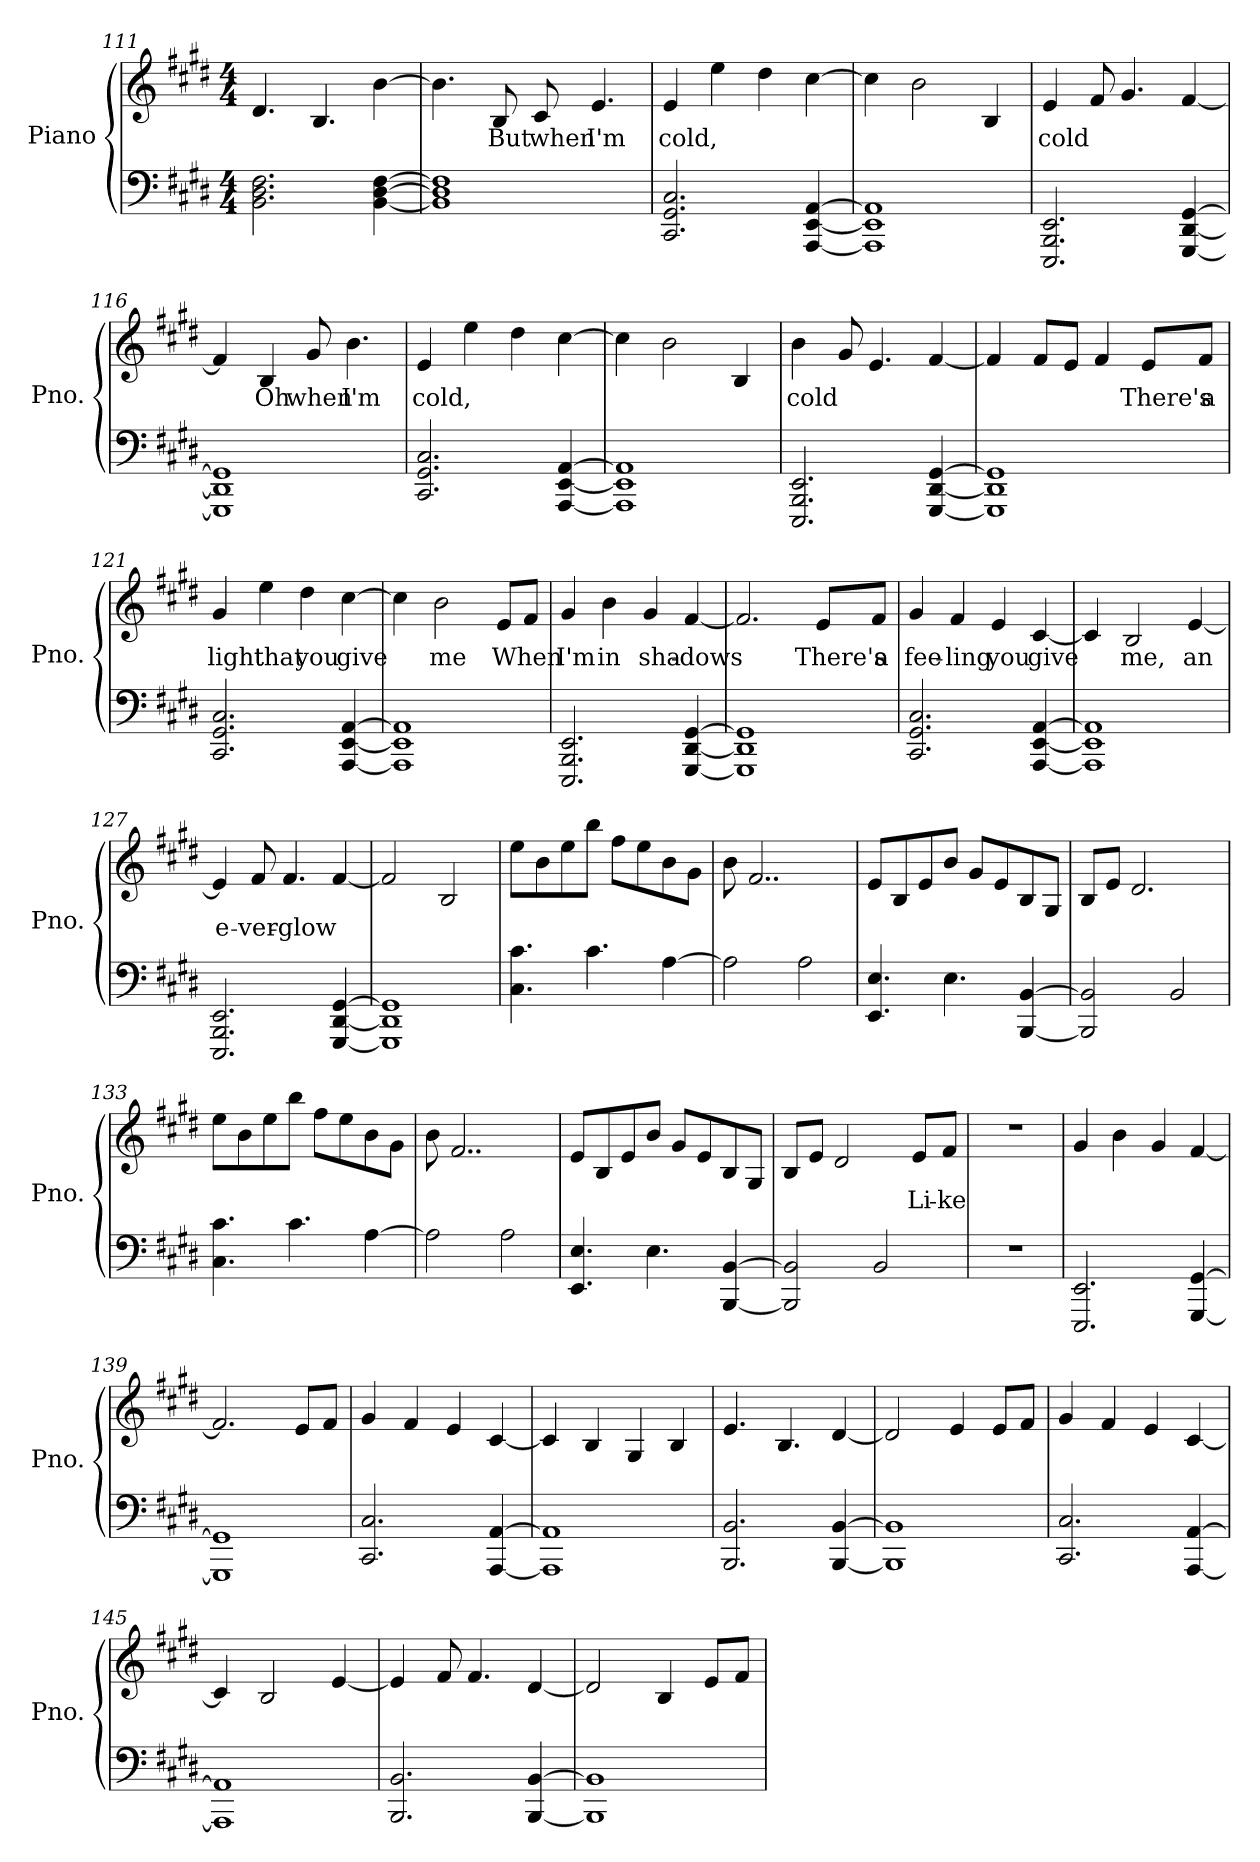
**kern	**kern	**text
*part1	*part1	*part1
*staff2	*staff1	*staff1
*I"Piano	*	*
*I'Pno.	*	*
*clefF4	*clefG2	*
*k[f#c#g#d#]	*k[f#c#g#d#]	*
*M4/4	*M4/4	*
=111	=111	=111
2.BB\ 2.D#\ 2.F#\	4.d#/	.
.	4.B/	.
[4BB\ [4D#\ [4F#\	[4b\	.
=112	=112	=112
1BB] 1D#] 1F#]	4.b\]	.
.	8B/	But
.	8c#/	when
.	4.e/	I'm
!!LO:LB:g=z
=113	=113	=113
2.CC#/ 2.GG#/ 2.C#/	4e/	cold,
.	4ee\	.
.	4dd#\	.
[4AAA/ [4EE/ [4AA/	[4cc#\	.
=114	=114	=114
1AAA] 1EE] 1AA]	4cc#\]	.
.	2b\	.
.	4B/	.
=115	=115	=115
2.EEE/ 2.BBB/ 2.EE/	4e/	cold
.	8f#/	.
.	4.g#/	.
[4GGG#/ [4DD#/ [4GG#/	[4f#/	.
=116	=116	=116
1GGG#] 1DD#] 1GG#]	4f#/]	.
.	4B/	Oh
.	8g#/	when
.	4.b\	I'm
=117	=117	=117
2.CC#/ 2.GG#/ 2.C#/	4e/	cold,
.	4ee\	.
.	4dd#\	.
[4AAA/ [4EE/ [4AA/	[4cc#\	.
=118	=118	=118
1AAA] 1EE] 1AA]	4cc#\]	.
.	2b\	.
.	4B/	.
=119	=119	=119
2.EEE/ 2.BBB/ 2.EE/	4b\	cold
.	8g#/	.
.	4.e/	.
[4GGG#/ [4DD#/ [4GG#/	[4f#/	.
!!LO:LB:g=z
=120	=120	=120
1GGG#] 1DD#] 1GG#]	4f#/]	.
.	8f#/L	.
.	8e/J	.
.	4f#/	.
.	8e/L	There's
.	8f#/J	a
=121	=121	=121
2.CC#/ 2.GG#/ 2.C#/	4g#/	light
.	4ee\	that
.	4dd#\	you
[4AAA/ [4EE/ [4AA/	[4cc#\	give
=122	=122	=122
1AAA] 1EE] 1AA]	4cc#\]	.
.	2b\	me
.	8e/L	When
.	8f#/J	.
=123	=123	=123
2.EEE/ 2.BBB/ 2.EE/	4g#/	I'm
.	4b\	in
.	4g#/	sha-
[4GGG#/ [4DD#/ [4GG#/	[4f#/	-dows
=124	=124	=124
1GGG#] 1DD#] 1GG#]	2.f#/]	.
.	8e/L	There's
.	8f#/J	a
=125	=125	=125
2.CC#/ 2.GG#/ 2.C#/	4g#/	fee-
.	4f#/	-ling
.	4e/	you
[4AAA/ [4EE/ [4AA/	[4c#/	give
!!LO:PB:g=z
=126	=126	=126
1AAA] 1EE] 1AA]	4c#/]	.
.	2B/	me,
.	[4e/	an
=127	=127	=127
2.EEE/ 2.BBB/ 2.EE/	4e/]	e-
.	8f#/	-ver-
.	4.f#/	-glow
[4GGG#/ [4DD#/ [4GG#/	[4f#/	.
=128	=128	=128
1GGG#] 1DD#] 1GG#]	2f#/]	.
.	2B/	.
=129	=129	=129
4.C#\ 4.c#\	8ee\L	.
.	8b\	.
.	8ee\	.
4.c#\	8bb\J	.
.	8ff#\L	.
.	8ee\	.
[4A\	8b\	.
.	8g#\J	.
=130	=130	=130
2A\]	8b\	.
.	2..f#/	.
2A\	.	.
=131	=131	=131
4.EE/ 4.E/	8e/L	.
.	8B/	.
.	8e/	.
4.E\	8b/J	.
.	8g#/L	.
.	8e/	.
[4BBB/ [4BB/	8B/	.
.	8G#/J	.
=132	=132	=132
2BBB/] 2BB/]	8B/L	.
.	8e/J	.
.	2.d#/	.
2BB/	.	.
=133	=133	=133
4.C#\ 4.c#\	8ee\L	.
.	8b\	.
.	8ee\	.
4.c#\	8bb\J	.
.	8ff#\L	.
.	8ee\	.
[4A\	8b\	.
.	8g#\J	.
!!LO:LB:g=z
=134	=134	=134
2A\]	8b\	.
.	2..f#/	.
2A\	.	.
=135	=135	=135
4.EE/ 4.E/	8e/L	.
.	8B/	.
.	8e/	.
4.E\	8b/J	.
.	8g#/L	.
.	8e/	.
[4BBB/ [4BB/	8B/	.
.	8G#/J	.
=136	=136	=136
2BBB/] 2BB/]	8B/L	.
.	8e/J	.
.	2d#/	.
2BB/	.	.
.	8e/L	Li-
.	8f#/J	-ke
=137	=137	=137
1r	1r	.
=138	=138	=138
2.EEE/ 2.EE/	4g#/	.
.	4b\	.
.	4g#/	.
[4GGG#/ [4GG#/	[4f#/	.
=139	=139	=139
1GGG#] 1GG#]	2.f#/]	.
.	8e/L	.
.	8f#/J	.
=140	=140	=140
2.CC#/ 2.C#/	4g#/	.
.	4f#/	.
.	4e/	.
[4AAA/ [4AA/	[4c#/	.
=141	=141	=141
1AAA] 1AA]	4c#/]	.
.	4B/	.
.	4G#/	.
.	4B/	.
=142	=142	=142
2.BBB/ 2.BB/	4.e/	.
.	4.B/	.
[4BBB/ [4BB/	[4d#/	.
!!LO:LB:g=z
=143	=143	=143
1BBB] 1BB]	2d#/]	.
.	4e/	.
.	8e/L	.
.	8f#/J	.
=144	=144	=144
2.CC#/ 2.C#/	4g#/	.
.	4f#/	.
.	4e/	.
[4AAA/ [4AA/	[4c#/	.
=145	=145	=145
1AAA] 1AA]	4c#/]	.
.	2B/	.
.	[4e/	.
=146	=146	=146
2.BBB/ 2.BB/	4e/]	.
.	8f#/	.
.	4.f#/	.
[4BBB/ [4BB/	[4d#/	.
=147	=147	=147
1BBB] 1BB]	2d#/]	.
.	4B/	.
.	8e/L	.
.	8f#/J	.
=	=	=
*-	*-	*-
